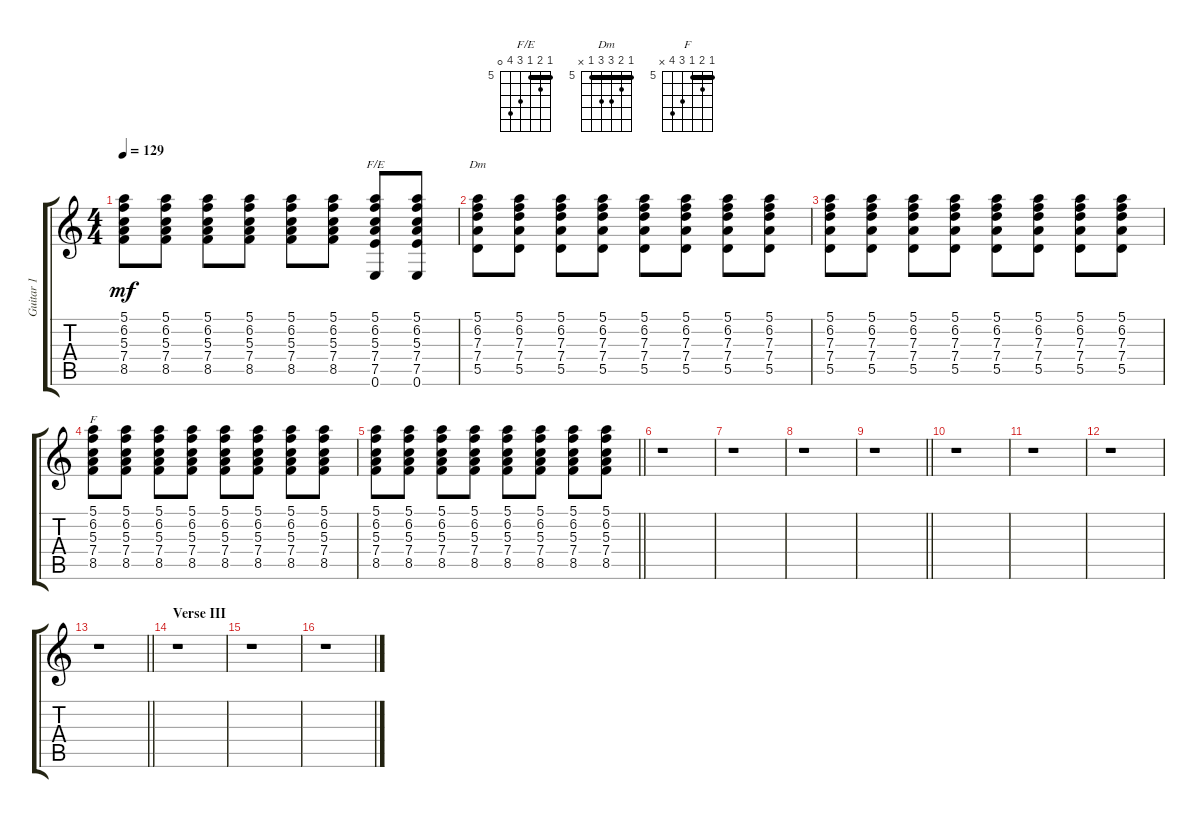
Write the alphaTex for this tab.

\track ("Guitar 1" "Guitar 1") {instrument overdrivenguitar}
\staff {score tabs}
\tuning (E4 B3 G3 D3 A2 E2) {hide}
\chord ("F/E" 5 6 5 7 8 0) {firstfret 5 barre 5}
\chord ("Dm" 5 6 7 7 5 x) {firstfret 5 barre 5}
\chord ("F" 5 6 5 7 8 x) {firstfret 5 barre 5}
\ts (4 4)
\tempo 129
\clef g2
\ks c
(5.1 6.2 5.3 7.4 8.5).8{dy mf} (5.1 6.2 5.3 7.4 8.5).8 (5.1 6.2 5.3 7.4 8.5).8 (5.1 6.2 5.3 7.4 8.5).8 (5.1 6.2 5.3 7.4 8.5).8 (5.1 6.2 5.3 7.4 8.5).8 (5.1 6.2 5.3 7.4 7.5 0.6).8{ch "F/E"} (5.1 6.2 5.3 7.4 7.5 0.6).8 |
(5.1 6.2 7.3 7.4 5.5).8{ch "Dm"} (5.1 6.2 7.3 7.4 5.5).8 (5.1 6.2 7.3 7.4 5.5).8 (5.1 6.2 7.3 7.4 5.5).8 (5.1 6.2 7.3 7.4 5.5).8 (5.1 6.2 7.3 7.4 5.5).8 (5.1 6.2 7.3 7.4 5.5).8 (5.1 6.2 7.3 7.4 5.5).8 |
(5.1 6.2 7.3 7.4 5.5).8 (5.1 6.2 7.3 7.4 5.5).8 (5.1 6.2 7.3 7.4 5.5).8 (5.1 6.2 7.3 7.4 5.5).8 (5.1 6.2 7.3 7.4 5.5).8 (5.1 6.2 7.3 7.4 5.5).8 (5.1 6.2 7.3 7.4 5.5).8 (5.1 6.2 7.3 7.4 5.5).8 |
(5.1 6.2 5.3 7.4 8.5).8{ch "F"} (5.1 6.2 5.3 7.4 8.5).8 (5.1 6.2 5.3 7.4 8.5).8 (5.1 6.2 5.3 7.4 8.5).8 (5.1 6.2 5.3 7.4 8.5).8 (5.1 6.2 5.3 7.4 8.5).8 (5.1 6.2 5.3 7.4 8.5).8 (5.1 6.2 5.3 7.4 8.5).8 |
\barLineRight lightlight
(5.1 6.2 5.3 7.4 8.5).8 (5.1 6.2 5.3 7.4 8.5).8 (5.1 6.2 5.3 7.4 8.5).8 (5.1 6.2 5.3 7.4 8.5).8 (5.1 6.2 5.3 7.4 8.5).8 (5.1 6.2 5.3 7.4 8.5).8 (5.1 6.2 5.3 7.4 8.5).8 (5.1 6.2 5.3 7.4 8.5).8 |
r.1 |
r.1 |
r.1 |
\barLineRight lightlight
r.1 |
r.1 |
r.1 |
r.1 |
\barLineRight lightlight
r.1 |
\section ("" "Verse III")
r.1 |
r.1 |
r.1
